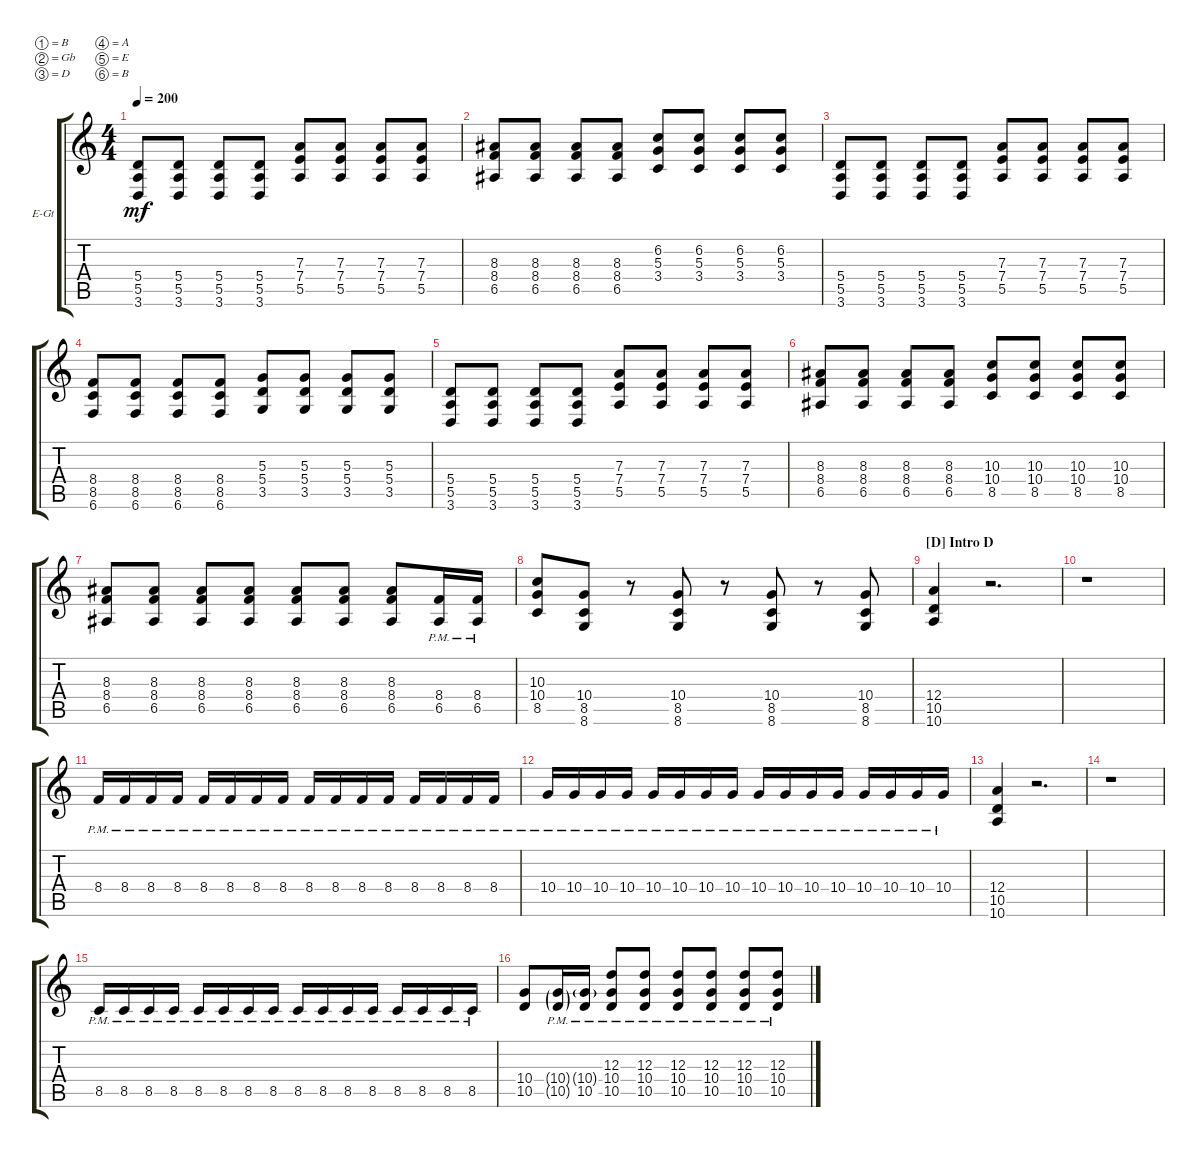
\defaultSystemsLayout 4
\bracketExtendMode groupsimilarinstruments
\firstSystemTrackNameOrientation horizontal
\otherSystemsTrackNameOrientation horizontal
\track ("Guitar 2 (Right/High)" "E-Gt") {instrument distortionguitar}
\staff {score tabs}
\tuning (B3 Gb3 D3 A2 E2 B1)
\ts (4 4)
\tempo 200
\clef g2
\scale
0.333333
\ks c
(5.4 5.5 3.6).8{dy mf} (5.5 3.6 5.4).8 (5.4 5.5 3.6).8 (5.5 3.6 5.4).8 (7.4 5.5 7.3).8 (7.4 5.5 7.3).8 (7.4 5.5 7.3).8 (7.3 7.4 5.5).8 |
\scale
0.333333 (8.4 8.3 6.5).8 (8.4 8.3 6.5).8 (8.4 8.3 6.5).8 (8.4 8.3 6.5).8 (3.4 5.3 6.2).8 (3.4 5.3 6.2).8 (3.4 5.3 6.2).8 (3.4 5.3 6.2).8 |
\scale
0.333333 (5.4 5.5 3.6).8 (5.5 3.6 5.4).8 (5.4 5.5 3.6).8 (5.5 3.6 5.4).8 (7.4 5.5 7.3).8 (7.4 5.5 7.3).8 (7.4 5.5 7.3).8 (7.3 7.4 5.5).8 |
\scale
0.333333 (8.5 8.4 6.6).8 (8.5 8.4 6.6).8 (8.5 8.4 6.6).8 (8.5 8.4 6.6).8 (5.4 5.3 3.5).8 (3.5 5.4 5.3).8 (3.5 5.4 5.3).8 (3.5 5.4 5.3).8 |
\scale
0.333333 (5.4 5.5 3.6).8 (5.5 3.6 5.4).8 (5.4 5.5 3.6).8 (5.5 3.6 5.4).8 (7.4 5.5 7.3).8 (7.4 5.5 7.3).8 (7.4 5.5 7.3).8 (7.3 7.4 5.5).8 |
\scale
0.333333 (8.4 8.3 6.5).8 (8.4 8.3 6.5).8 (8.4 8.3 6.5).8 (8.4 8.3 6.5).8 (10.4 10.3 8.5).8 (10.4 10.3 8.5).8 (10.4 10.3 8.5).8 (10.4 10.3 8.5).8 |
\scale
0.333333 (8.4 8.3 6.5).8 (8.4 8.3 6.5).8 (8.4 8.3 6.5).8 (8.4 8.3 6.5).8 (8.4 8.3 6.5).8 (8.4 8.3 6.5).8 (8.4 8.3 6.5).8 (8.4{pm} 6.5{pm}).16 (8.4{pm} 6.5{pm}).16 |
\scale
0.333333 (8.5 10.3 10.4).8 (8.5 10.4 8.6).8 r.8 (8.5 10.4 8.6).8 r.8 (8.5 10.4 8.6).8 r.8 (8.5 10.4 8.6).8 |
\section ("D" "Intro D")
\scale
0.333333 (12.4 10.5 10.6).4 r.2{d} |
\scale
0.333333 r.1 |
\scale
0.333333 8.4{pm}.16 8.4{pm}.16 8.4{pm}.16 8.4{pm}.16 8.4{pm}.16 8.4{pm}.16 8.4{pm}.16 8.4{pm}.16 8.4{pm}.16 8.4{pm}.16 8.4{pm}.16 8.4{pm}.16 8.4{pm}.16 8.4{pm}.16 8.4{pm}.16 8.4{pm}.16 |
\scale
0.333333 10.4{pm}.16 10.4{pm}.16 10.4{pm}.16 10.4{pm}.16 10.4{pm}.16 10.4{pm}.16 10.4{pm}.16 10.4{pm}.16 10.4{pm}.16 10.4{pm}.16 10.4{pm}.16 10.4{pm}.16 10.4{pm}.16 10.4{pm}.16 10.4{pm}.16 10.4{pm}.16 |
\scale
0.333333 (10.6 10.5 12.4).4 r.2{d} |
\scale
0.333333 r.1 |
\scale
0.333333 8.5{pm}.16 8.5{pm}.16 8.5{pm}.16 8.5{pm}.16 8.5{pm}.16 8.5{pm}.16 8.5{pm}.16 8.5{pm}.16 8.5{pm}.16 8.5{pm}.16 8.5{pm}.16 8.5{pm}.16 8.5{pm}.16 8.5{pm}.16 8.5{pm}.16 8.5{pm}.16 |
\scale
0.333333 (10.4 10.5).8 (10.4{g pm} 10.5{g pm}).16 (10.5{pm} 10.4{g pm}).16 (10.5{pm} 10.4{pm} 12.3{pm}).8 (10.5{pm} 10.4{pm} 12.3{pm}).8 (10.5{pm} 10.4{pm} 12.3{pm}).8 (10.5{pm} 10.4{pm} 12.3{pm}).8 (10.5{pm} 10.4{pm} 12.3{pm}).8 (10.5{pm} 10.4{pm} 12.3{pm}).8
